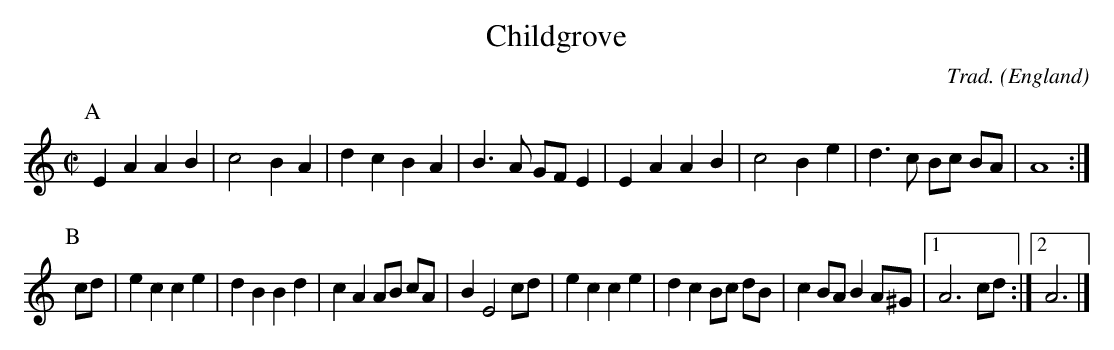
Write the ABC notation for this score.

X:1
T:Childgrove
M:C|
L:1/8
C:Trad.
O:England
K:Am
P:A
E2 A2 A2 B2 | c4 B2 A2 | d2 c2 B2 A2 | B3 A GF E2 | E2 A2 A2 B2 | c4 B2 e2 | d3 c Bc BA | A8 :|]
P:B
cd | e2 c2 c2 e2 | d2 B2 B2 d2 | c2 A2 AB cA | B2 E4 cd | e2 c2 c2 e2 | d2 c2 Bc dB | c2 BA B2 A^G |1 A6 cd :|2 A6 |]
